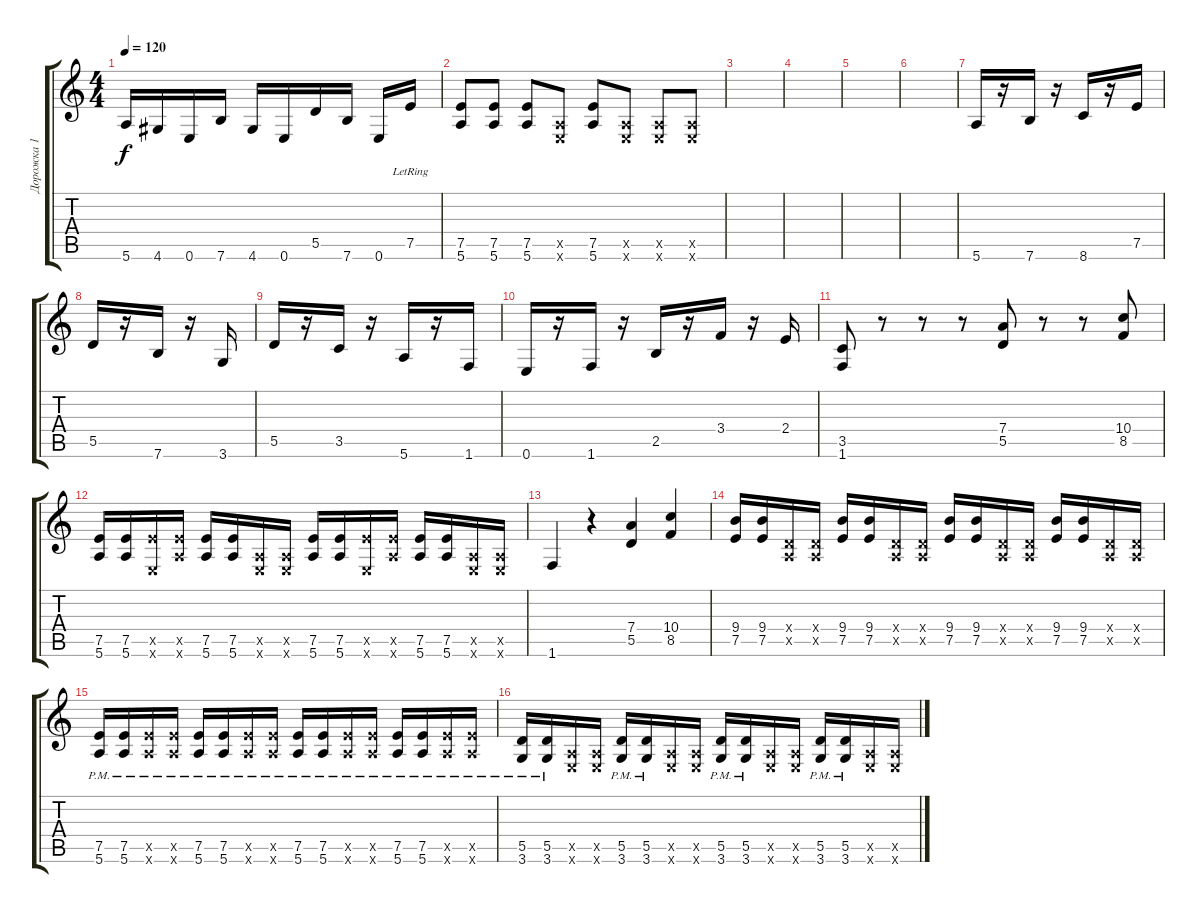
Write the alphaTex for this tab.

\track ("Дорожка 1" "Дорожка 1") {instrument distortionguitar}
\staff {score tabs}
\tuning (E4 B3 G3 D3 A2 E2) {hide}
\ts (4 4)
\tempo 120
\clef g2
\ks c
5.6.16{dy f} 4.6.16 0.6.16 7.6.16 4.6.16 0.6.16 5.5.16 7.6.16 0.6.16 7.5{lr}.16 |
(7.5 5.6).8 (7.5 5.6).8 (7.5 5.6).8 (0.5{x} 0.6{x}).8 (7.5 5.6).8 (0.5{x} 0.6{x}).8 (0.5{x} 0.6{x}).8 (0.5{x} 0.6{x}).8 |
|
|
|
|
5.6.16 r.16 7.6.16 r.16 8.6.16 r.16 7.5.16 |
5.5.16 r.16 7.6.16 r.16 3.6.16 |
5.5.16 r.16 3.5.16 r.16 5.6.16 r.16 1.6.16 |
0.6.16 r.16 1.6.16 r.16 2.5.16 r.16 3.4.16 r.16 2.4.16 |
(3.5 1.6).8 r.8 r.8 r.8 (7.4 5.5).8 r.8 r.8 (10.4 8.5).8 |
(7.5 5.6).16 (7.5 5.6).16 (7.5{x} 0.6{x}).16 (7.5{x} 5.6{x}).16 (7.5 5.6).16 (7.5 5.6).16 (0.5{x} 0.6{x}).16 (0.5{x} 0.6{x}).16 (7.5 5.6).16 (7.5 5.6).16 (7.5{x} 0.6{x}).16 (7.5{x} 5.6{x}).16 (7.5 5.6).16 (7.5 5.6).16 (0.5{x} 0.6{x}).16 (0.5{x} 0.6{x}).16 |
1.6.4 r.4 (7.4 5.5).4 (10.4 8.5).4 |
(9.4 7.5).16 (9.4 7.5).16 (0.4{x} 0.5{x}).16 (0.4{x} 0.5{x}).16 (9.4 7.5).16 (9.4 7.5).16 (0.4{x} 0.5{x}).16 (0.4{x} 0.5{x}).16 (9.4 7.5).16 (9.4 7.5).16 (0.4{x} 0.5{x}).16 (0.4{x} 0.5{x}).16 (9.4 7.5).16 (9.4 7.5).16 (0.4{x} 0.5{x}).16 (0.4{x} 0.5{x}).16 |
(7.5{pm} 5.6).16 (7.5{pm} 5.6).16 (7.5{pm x} 5.6{x}).16 (7.5{pm x} 5.6{x}).16 (7.5{pm} 5.6).16 (7.5{pm} 5.6).16 (7.5{pm x} 5.6{x}).16 (7.5{pm x} 5.6{x}).16 (7.5{pm} 5.6).16 (7.5{pm} 5.6).16 (7.5{pm x} 5.6{x}).16 (7.5{pm x} 5.6{x}).16 (7.5{pm} 5.6).16 (7.5{pm} 5.6).16 (7.5{pm x} 5.6{x}).16 (7.5{pm x} 5.6{x}).16 |
(5.5{pm} 3.6).16 (5.5{pm} 3.6).16 (0.5{x} 0.6{x}).16 (0.5{x} 0.6{x}).16 (5.5{pm} 3.6).16 (5.5{pm} 3.6).16 (0.5{x} 0.6{x}).16 (0.5{x} 0.6{x}).16 (5.5{pm} 3.6).16 (5.5{pm} 3.6).16 (0.5{x} 0.6{x}).16 (0.5{x} 0.6{x}).16 (5.5 3.6{pm}).16 (5.5 3.6{pm}).16 (0.5{x} 0.6{x}).16 (0.5{x} 0.6{x}).16
